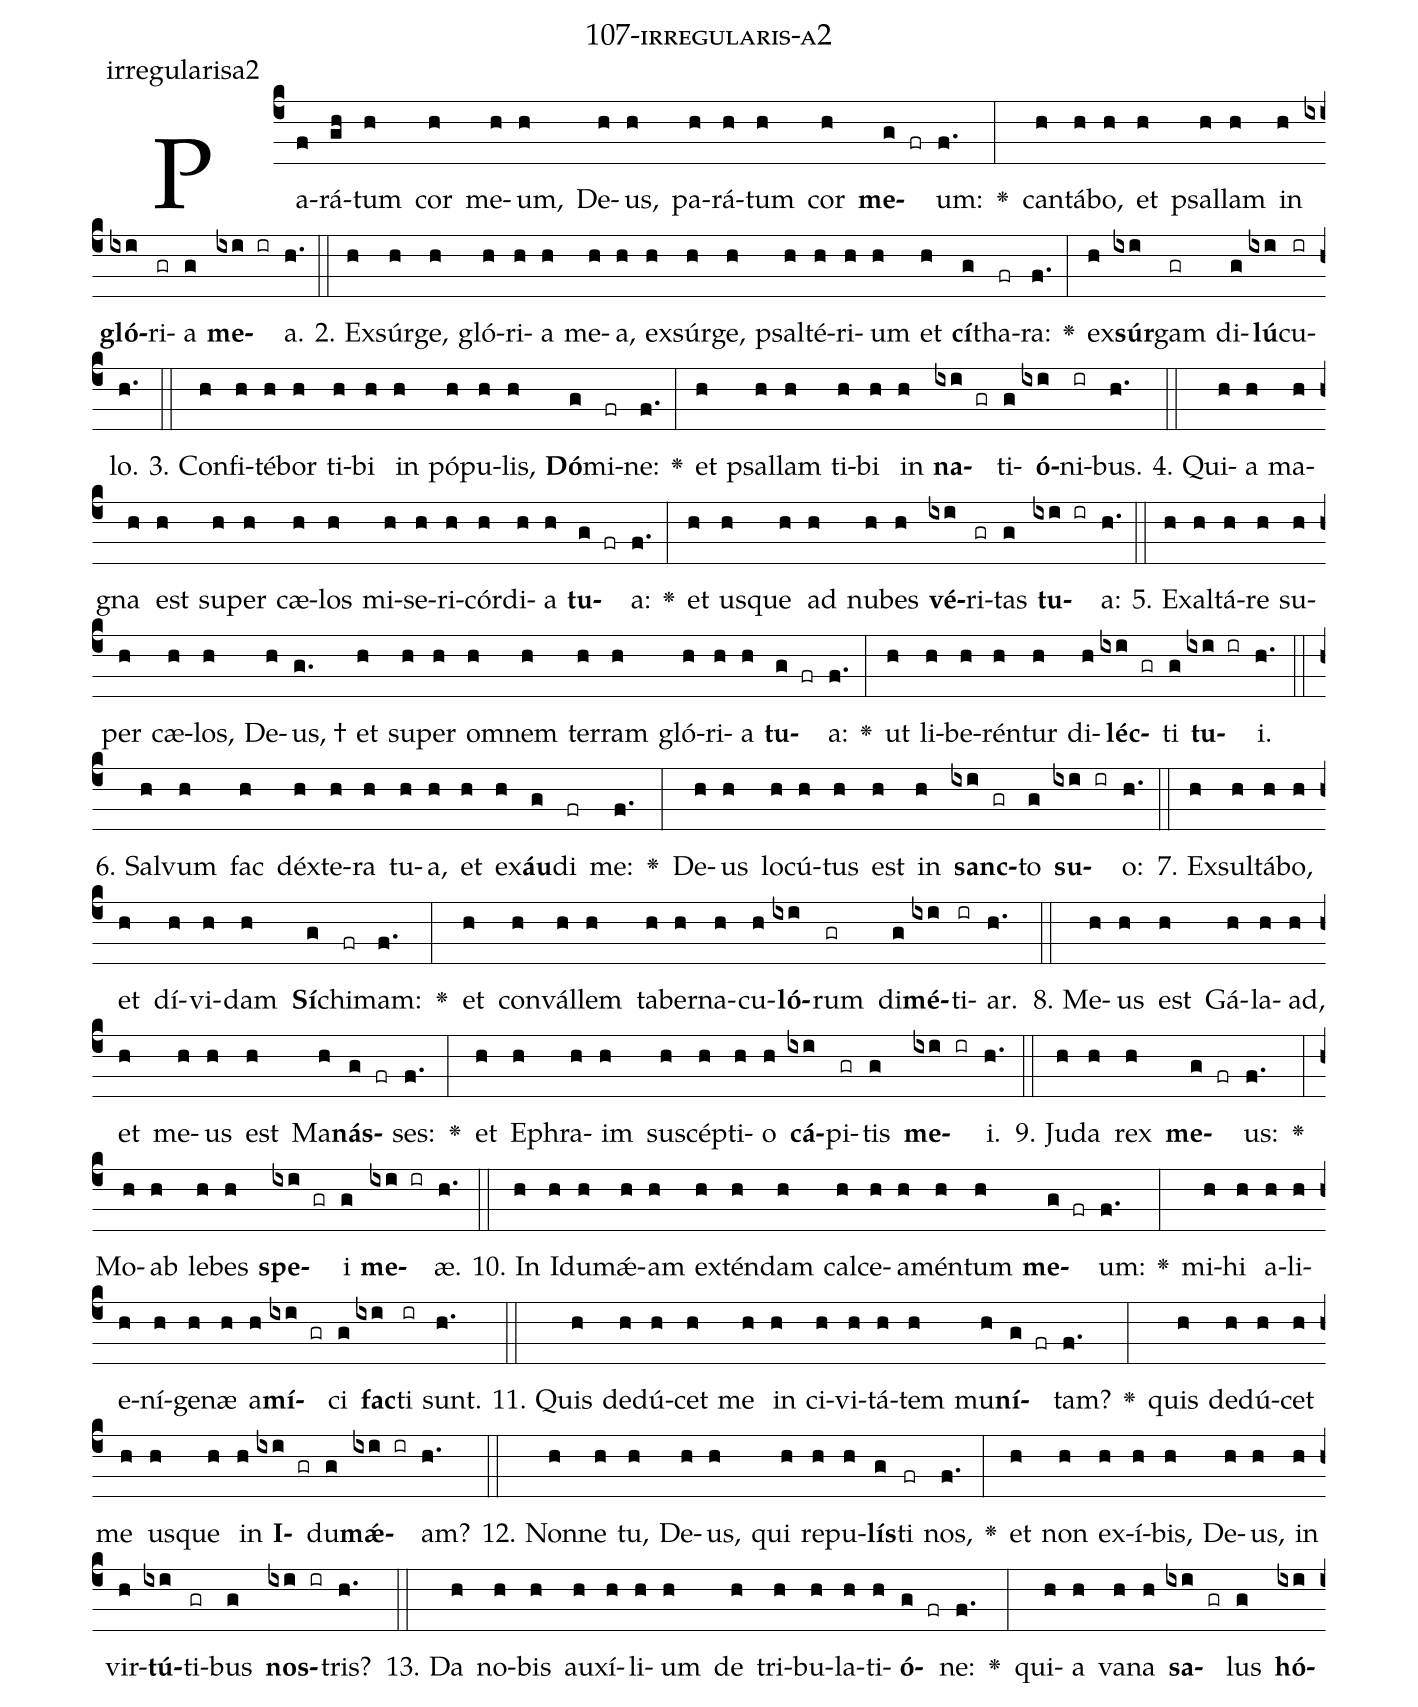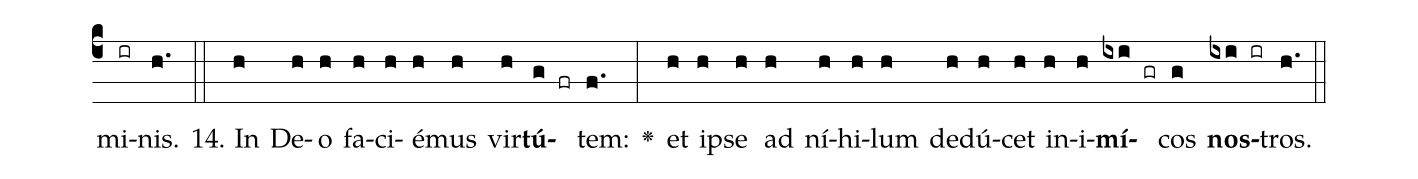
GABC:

name: 107-irregularis-a2;
annotation: irregularisa2;
%%
(c4)Pa(f)rá(gh)tum(h) cor(h) me(h)um,(h) De(h)us,(h) pa(h)rá(h)tum(h) cor(h) <b>me</b>(g fr)um:(f.) <v>\greheightstar</v>(:) can(h)tá(h)bo,(h) et(h) psal(h)lam(h) in(h) <b>gló</b>(ixi)ri(gr)a(g) <b>me</b>(ixi ir)a.(h.) (::)
2. Ex(h)súr(h)ge,(h) gló(h)ri(h)a(h) me(h)a,(h) ex(h)súr(h)ge,(h) psal(h)té(h)ri(h)um(h) et(h) <b>cí</b>(g)tha(fr)ra:(f.) <v>\greheightstar</v>(:) ex(h)<b>súr</b>(ixi)gam(gr) di(g)<b>lú</b>(ixi)cu(ir)lo.(h.) (::)
3. Con(h)fi(h)té(h)bor(h) ti(h)bi(h) in(h) pó(h)pu(h)lis,(h) <b>Dó</b>(g)mi(fr)ne:(f.) <v>\greheightstar</v>(:) et(h) psal(h)lam(h) ti(h)bi(h) in(h) <b>na</b>(ixi gr)ti(g)<b>ó</b>(ixi)ni(ir)bus.(h.) (::)
4. Qui(h)a(h) ma(h)gna(h) est(h) su(h)per(h) cæ(h)los(h) mi(h)se(h)ri(h)cór(h)di(h)a(h) <b>tu</b>(g fr)a:(f.) <v>\greheightstar</v>(:) et(h) us(h)que(h) ad(h) nu(h)bes(h) <b>vé</b>(ixi)ri(gr)tas(g) <b>tu</b>(ixi ir)a:(h.) (::)
5. Ex(h)al(h)tá(h)re(h) su(h)per(h) cæ(h)los,(h) De(h)us, †(g.) et(h) su(h)per(h) om(h)nem(h) ter(h)ram(h) gló(h)ri(h)a(h) <b>tu</b>(g fr)a:(f.) <v>\greheightstar</v>(:) ut(h) li(h)be(h)rén(h)tur(h) di(h)<b>léc</b>(ixi gr)ti(g) <b>tu</b>(ixi ir)i.(h.) (::)
6. Sal(h)vum(h) fac(h) déx(h)te(h)ra(h) tu(h)a,(h) et(h) ex(h)<b>áu</b>(g)di(fr) me:(f.) <v>\greheightstar</v>(:) De(h)us(h) lo(h)cú(h)tus(h) est(h) in(h) <b>sanc</b>(ixi gr)to(g) <b>su</b>(ixi ir)o:(h.) (::)
7. Ex(h)sul(h)tá(h)bo,(h) et(h) dí(h)vi(h)dam(h) <b>Sí</b>(g)chi(fr)mam:(f.) <v>\greheightstar</v>(:) et(h) con(h)vál(h)lem(h) ta(h)ber(h)na(h)cu(h)<b>ló</b>(ixi)rum(gr) di(g)<b>mé</b>(ixi)ti(ir)ar.(h.) (::)
8. Me(h)us(h) est(h) Gá(h)la(h)ad,(h) et(h) me(h)us(h) est(h) Ma(h)<b>nás</b>(g fr)ses:(f.) <v>\greheightstar</v>(:) et(h) E(h)phra(h)im(h) su(h)scép(h)ti(h)o(h) <b>cá</b>(ixi)pi(gr)tis(g) <b>me</b>(ixi ir)i.(h.) (::)
9. Ju(h)da(h) rex(h) <b>me</b>(g fr)us:(f.) <v>\greheightstar</v>(:) Mo(h)ab(h) le(h)bes(h) <b>spe</b>(ixi gr)i(g) <b>me</b>(ixi ir)æ.(h.) (::)
10. In(h) I(h)du(h)mǽ(h)am(h) ex(h)tén(h)dam(h) cal(h)ce(h)a(h)mén(h)tum(h) <b>me</b>(g fr)um:(f.) <v>\greheightstar</v>(:) mi(h)hi(h) a(h)li(h)e(h)ní(h)ge(h)næ(h) a(h)<b>mí</b>(ixi gr)ci(g) <b>fac</b>(ixi)ti(ir) sunt.(h.) (::)
11. Quis(h) de(h)dú(h)cet(h) me(h) in(h) ci(h)vi(h)tá(h)tem(h) mu(h)<b>ní</b>(g fr)tam?(f.) <v>\greheightstar</v>(:) quis(h) de(h)dú(h)cet(h) me(h) us(h)que(h) in(h) <b>I</b>(ixi gr)du(g)<b>mǽ</b>(ixi ir)am?(h.) (::)
12. Non(h)ne(h) tu,(h) De(h)us,(h) qui(h) re(h)pu(h)<b>lís</b>(g)ti(fr) nos,(f.) <v>\greheightstar</v>(:) et(h) non(h) ex(h)í(h)bis,(h) De(h)us,(h) in(h) vir(h)<b>tú</b>(ixi)ti(gr)bus(g) <b>nos</b>(ixi ir)tris?(h.) (::)
13. Da(h) no(h)bis(h) au(h)xí(h)li(h)um(h) de(h) tri(h)bu(h)la(h)ti(h)<b>ó</b>(g fr)ne:(f.) <v>\greheightstar</v>(:) qui(h)a(h) va(h)na(h) <b>sa</b>(ixi gr)lus(g) <b>hó</b>(ixi)mi(ir)nis.(h.) (::)
14. In(h) De(h)o(h) fa(h)ci(h)é(h)mus(h) vir(h)<b>tú</b>(g fr)tem:(f.) <v>\greheightstar</v>(:) et(h) ip(h)se(h) ad(h) ní(h)hi(h)lum(h) de(h)dú(h)cet(h) in(h)i(h)<b>mí</b>(ixi gr)cos(g) <b>nos</b>(ixi ir)tros.(h.) (::)
